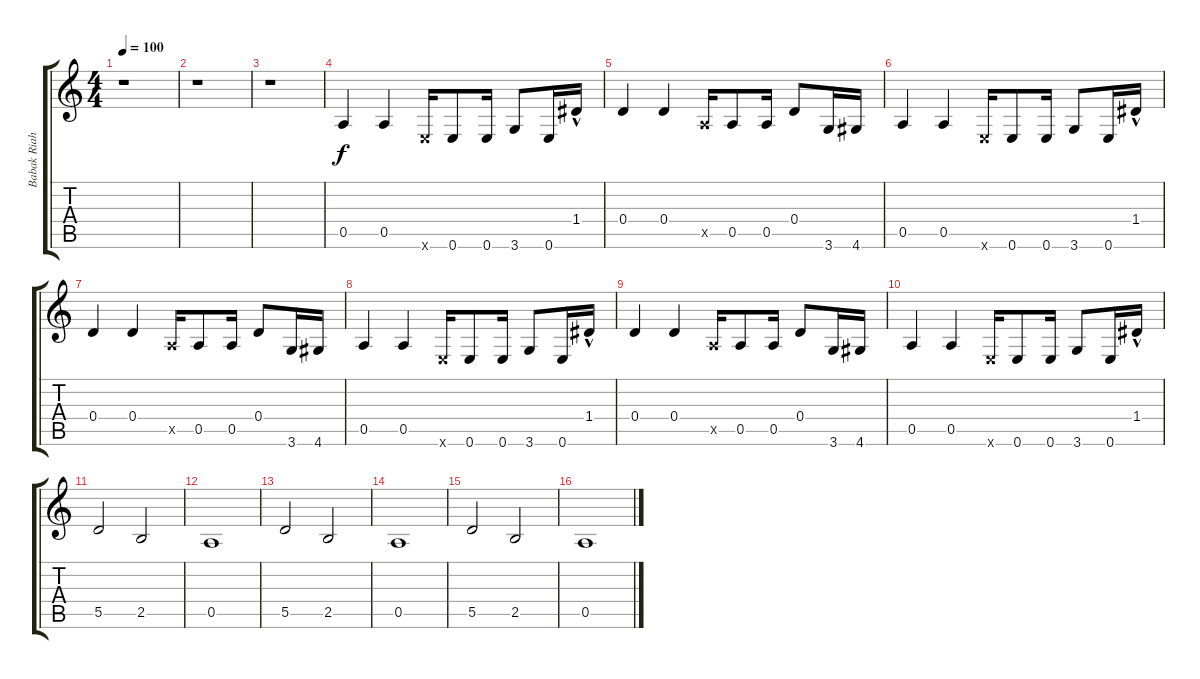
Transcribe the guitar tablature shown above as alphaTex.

\track ("Babak Riahypour" "Babak Riah") {instrument electricbassfinger}
\staff {score tabs}
\tuning (E4 B3 G3 D3 A2 E2) {hide}
\ts (4 4)
\tempo 100
\clef g2
\ks c
r.1{dy f instrument electricbassfinger} |
r.1 |
r.1 |
0.5.4 0.5.4 0.6{x}.16 0.6.8 0.6.16 3.6.8 0.6.16 1.4{hac}.16 |
0.4.4 0.4.4 0.5{x}.16 0.5.8 0.5.16 0.4.8 3.6.16 4.6.16 |
0.5.4 0.5.4 0.6{x}.16 0.6.8 0.6.16 3.6.8 0.6.16 1.4{hac}.16 |
0.4.4 0.4.4 0.5{x}.16 0.5.8 0.5.16 0.4.8 3.6.16 4.6.16 |
0.5.4 0.5.4 0.6{x}.16 0.6.8 0.6.16 3.6.8 0.6.16 1.4{hac}.16 |
0.4.4 0.4.4 0.5{x}.16 0.5.8 0.5.16 0.4.8 3.6.16 4.6.16 |
0.5.4 0.5.4 0.6{x}.16 0.6.8 0.6.16 3.6.8 0.6.16 1.4{hac}.16 |
5.5.2 2.5.2 |
0.5.1 |
5.5.2 2.5.2 |
0.5.1 |
5.5.2 2.5.2 |
0.5.1
